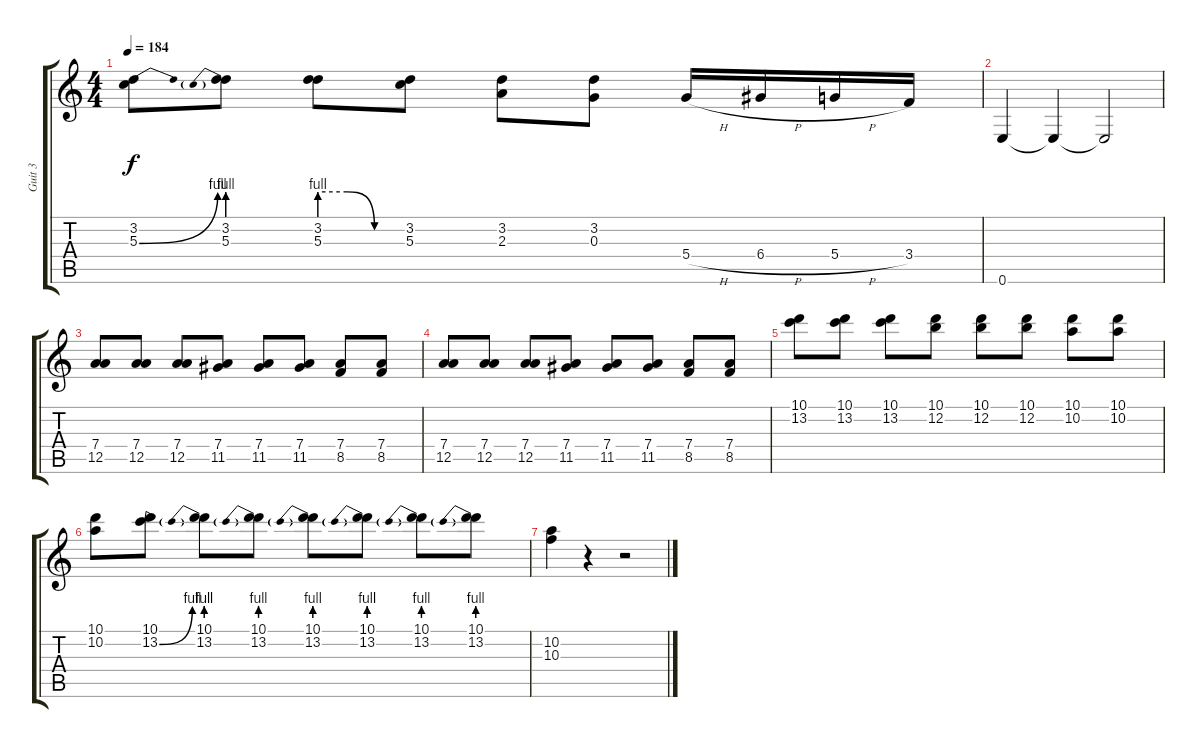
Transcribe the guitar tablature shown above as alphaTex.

\track ("Guit 3" "Guit 3") {instrument distortionguitar}
\staff {score tabs}
\tuning (E4 B3 G3 D3 A2 E2) {hide}
\ts (4 4)
\tempo 184
\clef g2
\ks c
(3.2 5.3{be (bend 0 0 60 4)}).8{dy f} (3.2 5.3{be (prebend 0 4 60 4)}).8 (3.2 5.3{be (custom 0 4 20 4 40 0 60 0)}).8 (3.2 5.3).8 (3.2 2.3).8 (3.2 0.3).8 5.4{h}.16 6.4{h}.16 5.4{h}.16 3.4.16 |
0.6.4 0.6{t}.4 0.6{t}.2 |
(7.4 12.5).8 (7.4 12.5).8 (7.4 12.5).8 (7.4 11.5).8 (7.4 11.5).8 (7.4 11.5).8 (7.4 8.5).8 (7.4 8.5).8 |
(7.4 12.5).8 (7.4 12.5).8 (7.4 12.5).8 (7.4 11.5).8 (7.4 11.5).8 (7.4 11.5).8 (7.4 8.5).8 (7.4 8.5).8 |
(10.1 13.2).8 (10.1 13.2).8 (10.1 13.2).8 (10.1 12.2).8 (10.1 12.2).8 (10.1 12.2).8 (10.1 10.2).8 (10.1 10.2).8 |
(10.1 10.2).8 (10.1 13.2{be (bend 0 0 60 4)}).8 (10.1 13.2{be (prebend 0 4 60 4)}).8 (10.1 13.2{be (prebend 0 4 60 4)}).8 (10.1 13.2{be (prebend 0 4 60 4)}).8 (10.1 13.2{be (prebend 0 4 60 4)}).8 (10.1 13.2{be (prebend 0 4 60 4)}).8 (10.1 13.2{be (prebend 0 4 60 4)}).8 |
(10.2 10.3).4 r.4 r.2
